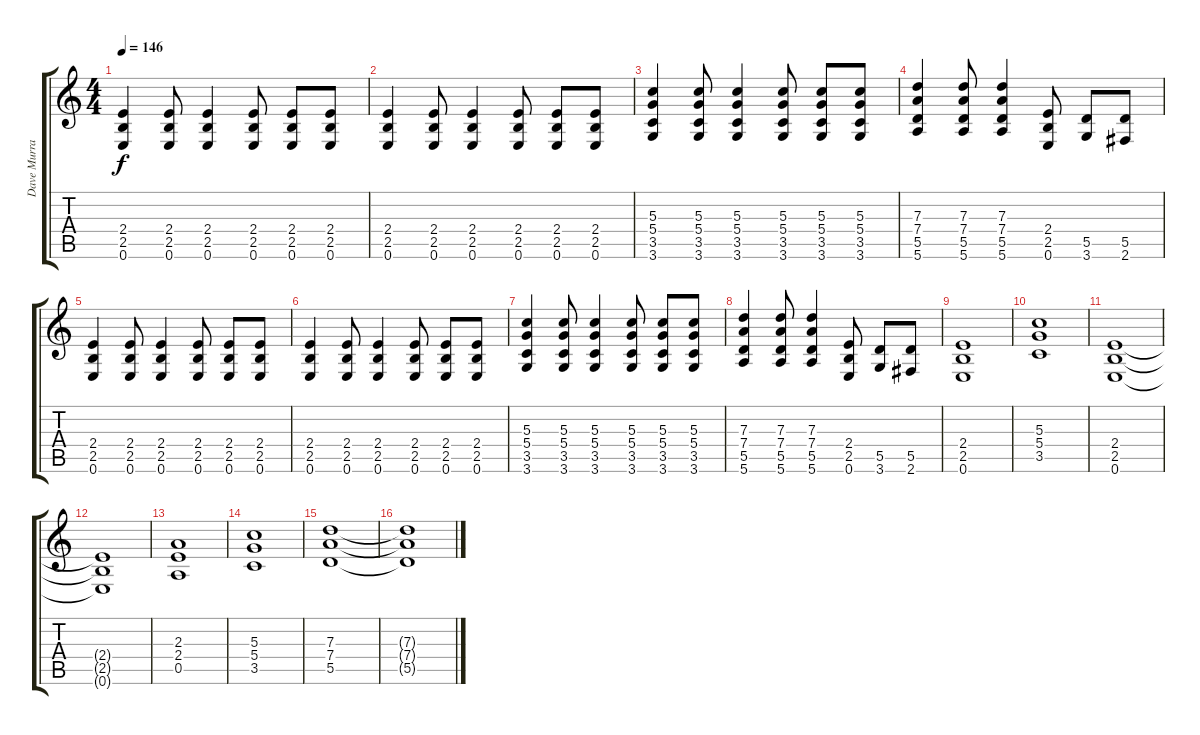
\track ("Dave Murray" "Dave Murra") {instrument distortionguitar}
\staff {score tabs}
\tuning (E4 B3 G3 D3 A2 E2) {hide}
\ts (4 4)
\tempo 146
\clef g2
\ks c
(2.4 2.5 0.6).4{dy f} (2.4 2.5 0.6).8 (2.4 2.5 0.6).4 (2.4 2.5 0.6).8 (2.4 2.5 0.6).8 (2.4 2.5 0.6).8 |
(2.4 2.5 0.6).4 (2.4 2.5 0.6).8 (2.4 2.5 0.6).4 (2.4 2.5 0.6).8 (2.4 2.5 0.6).8 (2.4 2.5 0.6).8 |
(5.3 5.4 3.5 3.6).4 (5.3 5.4 3.5 3.6).8 (5.3 5.4 3.5 3.6).4 (5.3 5.4 3.5 3.6).8 (5.3 5.4 3.5 3.6).8 (5.3 5.4 3.5 3.6).8 |
(7.3 7.4 5.5 5.6).4 (7.3 7.4 5.5 5.6).8 (7.3 7.4 5.5 5.6).4 (2.4 2.5 0.6).8 (5.5 3.6).8 (5.5 2.6).8 |
(2.4 2.5 0.6).4 (2.4 2.5 0.6).8 (2.4 2.5 0.6).4 (2.4 2.5 0.6).8 (2.4 2.5 0.6).8 (2.4 2.5 0.6).8 |
(2.4 2.5 0.6).4 (2.4 2.5 0.6).8 (2.4 2.5 0.6).4 (2.4 2.5 0.6).8 (2.4 2.5 0.6).8 (2.4 2.5 0.6).8 |
(5.3 5.4 3.5 3.6).4 (5.3 5.4 3.5 3.6).8 (5.3 5.4 3.5 3.6).4 (5.3 5.4 3.5 3.6).8 (5.3 5.4 3.5 3.6).8 (5.3 5.4 3.5 3.6).8 |
(7.3 7.4 5.5 5.6).4 (7.3 7.4 5.5 5.6).8 (7.3 7.4 5.5 5.6).4 (2.4 2.5 0.6).8 (5.5 3.6).8 (5.5 2.6).8 |
(2.4 2.5 0.6).1 |
(5.3 5.4 3.5).1 |
(2.4 2.5 0.6).1 |
(2.4{t} 2.5{t} 0.6{t}).1 |
(2.3 2.4 0.5).1 |
(5.3 5.4 3.5).1 |
(7.3 7.4 5.5).1 |
(7.3{t} 7.4{t} 5.5{t}).1
